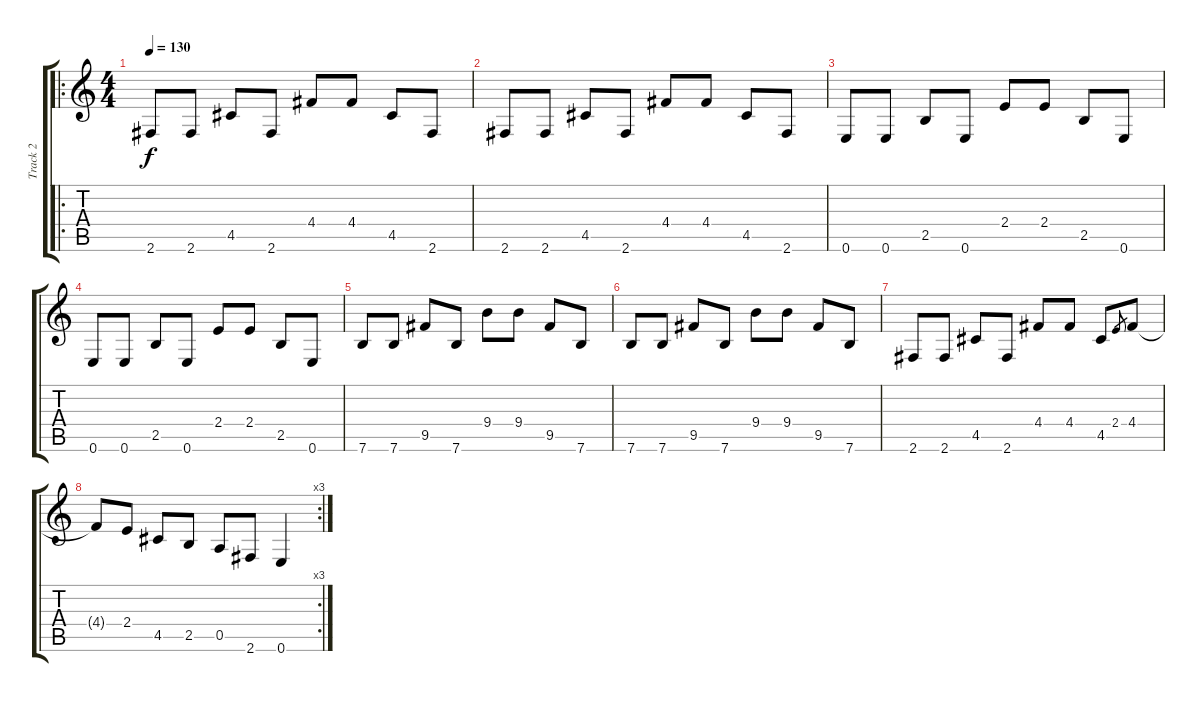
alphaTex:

\track ("Track 2" "Track 2") {instrument distortionguitar}
\staff {score tabs}
\tuning (E4 B3 G3 D3 A2 E2) {hide}
\ro
\ts (4 4)
\tempo 130
\clef g2
\ks c
2.6.8{dy f} 2.6.8 4.5.8 2.6.8 4.4.8 4.4.8 4.5.8 2.6.8 |
2.6.8 2.6.8 4.5.8 2.6.8 4.4.8 4.4.8 4.5.8 2.6.8 |
0.6.8 0.6.8 2.5.8 0.6.8 2.4.8 2.4.8 2.5.8 0.6.8 |
0.6.8 0.6.8 2.5.8 0.6.8 2.4.8 2.4.8 2.5.8 0.6.8 |
7.6.8 7.6.8 9.5.8 7.6.8 9.4.8 9.4.8 9.5.8 7.6.8 |
7.6.8 7.6.8 9.5.8 7.6.8 9.4.8 9.4.8 9.5.8 7.6.8 |
2.6.8 2.6.8 4.5.8 2.6.8 4.4.8 4.4.8 4.5.8 2.4.8{gr} 4.4.8 |
\rc 3
4.4{t}.8 2.4.8 4.5.8 2.5.8 0.5.8 2.6.8 0.6.4
